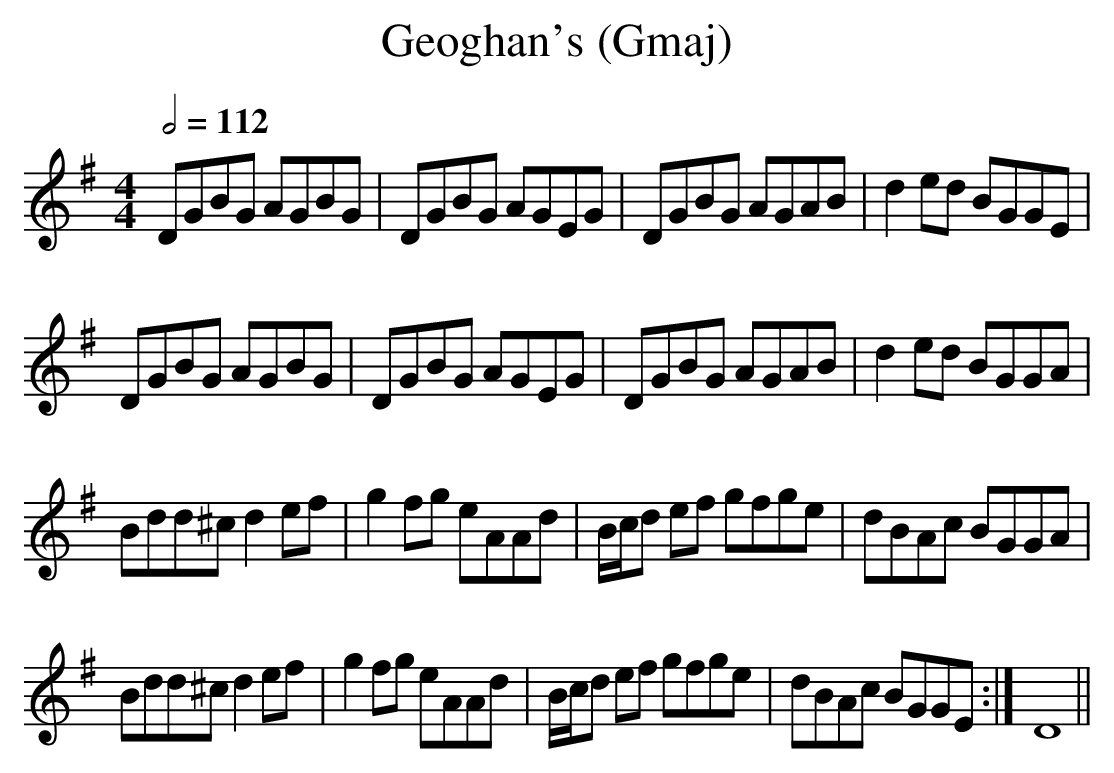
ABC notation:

X:1
T:Geoghan's (Gmaj) %1
Q:1/2=112
M:4/4
L:1/8
K:Gmaj
DGBG AGBG|DGBG AGEG|DGBG AGAB|d2ed BGGE|
DGBG AGBG|DGBG AGEG|DGBG AGAB|d2ed BGGA|
Bdd^c d2ef|g2fg eAAd|B/c/d ef gfge|dBAc BGGA|
Bdd^c d2ef|g2fg eAAd|B/c/d ef gfge|dBAc BGGE:|D8||
